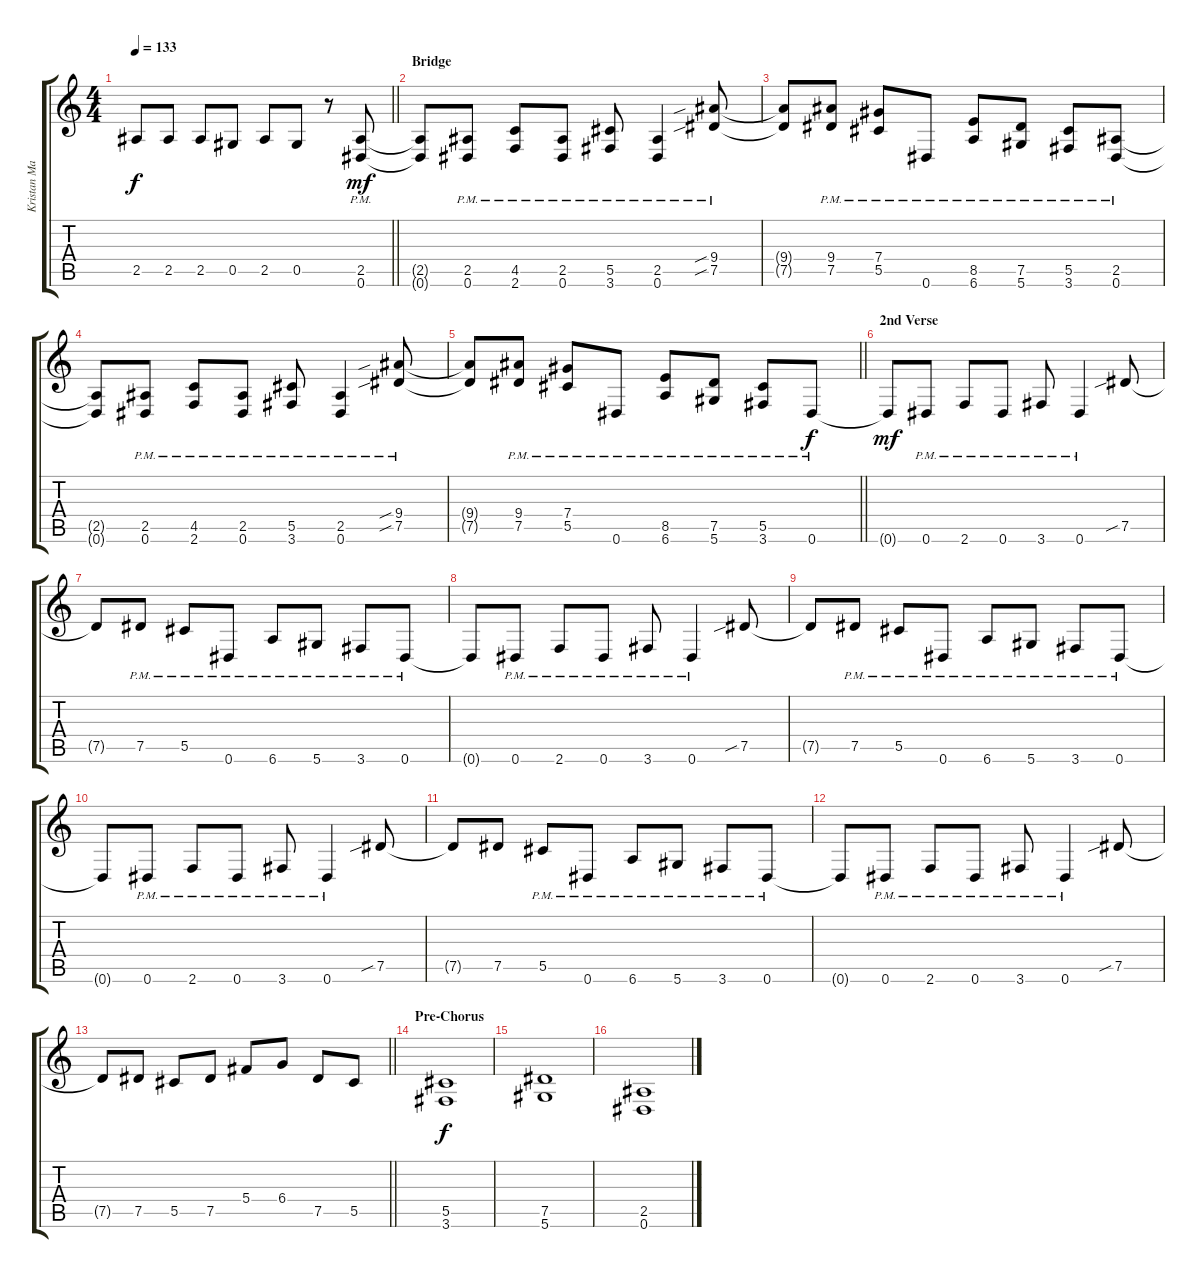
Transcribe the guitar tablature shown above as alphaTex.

\track ("Kristan Mallory (Rythm)" "Kristan Ma") {instrument distortionguitar}
\staff {score tabs}
\tuning (Eb4 Bb3 Gb3 Db3 Ab2 Eb2) {hide}
\ts (4 4)
\tempo 133
\clef g2
\barLineRight lightlight
\ks c
2.5.8{dy f} 2.5.8 2.5.8 0.5.8 2.5.8 0.5.8 r.8 (2.5{pm} 0.6{pm}).8{dy mf} |
\section ("" "Bridge")
(2.5{t} 0.6{t}).8 (2.5{pm} 0.6{pm}).8 (4.5{pm} 2.6{pm}).8 (2.5{pm} 0.6{pm}).8 (5.5{pm} 3.6{pm}).8 (2.5{pm} 0.6{pm}).4 (9.4{sib pm} 7.5{sib pm}).8 |
(9.4{t} 7.5{t}).8 (9.4{pm} 7.5{pm}).8 (7.4{pm} 5.5{pm}).8 0.6{pm}.8 (8.5{pm} 6.6{pm}).8 (7.5{pm} 5.6{pm}).8 (5.5{pm} 3.6{pm}).8 (2.5{pm} 0.6{pm}).8 |
(2.5{t} 0.6{t}).8 (2.5{pm} 0.6{pm}).8 (4.5{pm} 2.6{pm}).8 (2.5{pm} 0.6{pm}).8 (5.5{pm} 3.6{pm}).8 (2.5{pm} 0.6{pm}).4 (9.4{sib pm} 7.5{sib pm}).8 |
\barLineRight lightlight
(9.4{t} 7.5{t}).8 (9.4{pm} 7.5{pm}).8 (7.4{pm} 5.5{pm}).8 0.6{pm}.8 (8.5{pm} 6.6{pm}).8 (7.5{pm} 5.6{pm}).8 (5.5{pm} 3.6{pm}).8 0.6{pm}.8{dy f} |
\section ("" "2nd Verse")
0.6{t}.8{dy mf} 0.6{pm}.8 2.6{pm}.8 0.6{pm}.8 3.6{pm}.8 0.6{pm}.4 7.5{sib}.8 |
7.5{t}.8 7.5{pm}.8 5.5{pm}.8 0.6{pm}.8 6.6{pm}.8 5.6{pm}.8 3.6{pm}.8 0.6{pm}.8 |
0.6{t}.8 0.6{pm}.8 2.6{pm}.8 0.6{pm}.8 3.6{pm}.8 0.6{pm}.4 7.5{sib}.8 |
7.5{t}.8 7.5{pm}.8 5.5{pm}.8 0.6{pm}.8 6.6{pm}.8 5.6{pm}.8 3.6{pm}.8 0.6{pm}.8 |
0.6{t}.8 0.6{pm}.8 2.6{pm}.8 0.6{pm}.8 3.6{pm}.8 0.6{pm}.4 7.5{sib}.8 |
7.5{t}.8 7.5.8 5.5{pm}.8 0.6{pm}.8 6.6{pm}.8 5.6{pm}.8 3.6{pm}.8 0.6{pm}.8 |
0.6{t}.8 0.6{pm}.8 2.6{pm}.8 0.6{pm}.8 3.6{pm}.8 0.6{pm}.4 7.5{sib}.8 |
\barLineRight lightlight
7.5{t}.8 7.5.8 5.5.8 7.5.8 5.4.8 6.4.8 7.5.8 5.5.8 |
\section ("" "Pre-Chorus")
(5.5 3.6).1{dy f} |
(7.5 5.6).1 |
(2.5 0.6).1
